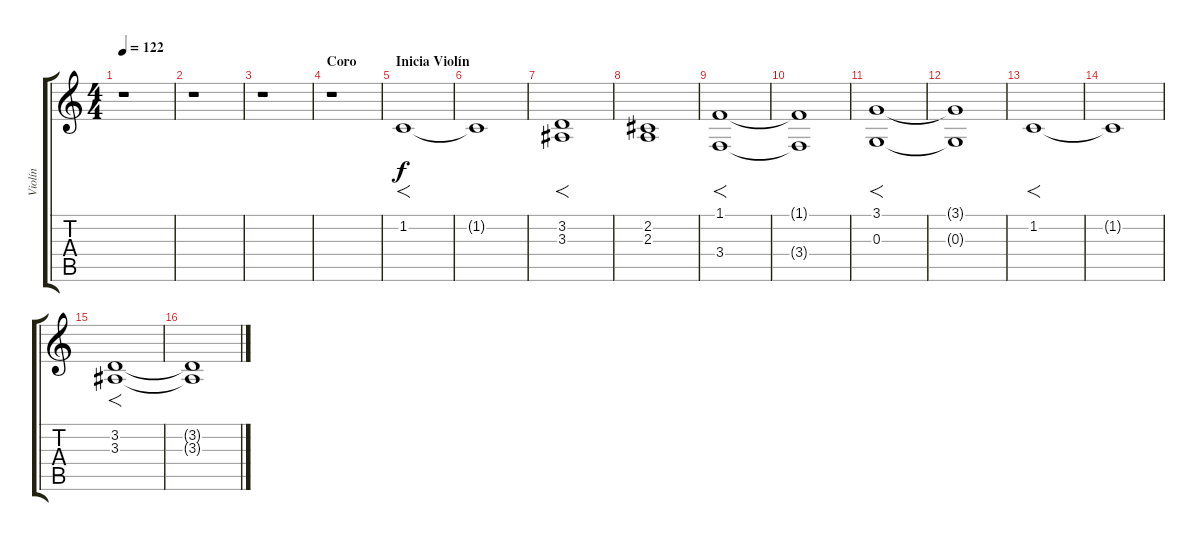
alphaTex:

\track ("Violín" "Violín") {instrument violin}
\staff {score tabs}
\tuning (E4 B3 G3 D3 A2 E2) {hide}
\ts (4 4)
\tempo 122
\clef g2
\ks c
r.1{dy f} |
r.1 |
r.1 |
\section ("" "Coro")
r.1 |
\section ("" "Inicia Violín")
1.2.1{f} |
1.2{t}.1 |
(3.2 3.3).1{f} |
(2.2 2.3).1 |
(1.1 3.4).1{f} |
(1.1{t} 3.4{t}).1 |
(3.1 0.3).1{f} |
(3.1{t} 0.3{t}).1 |
1.2.1{f} |
1.2{t}.1 |
(3.2 3.3).1{f} |
(3.2{t} 3.3{t}).1
